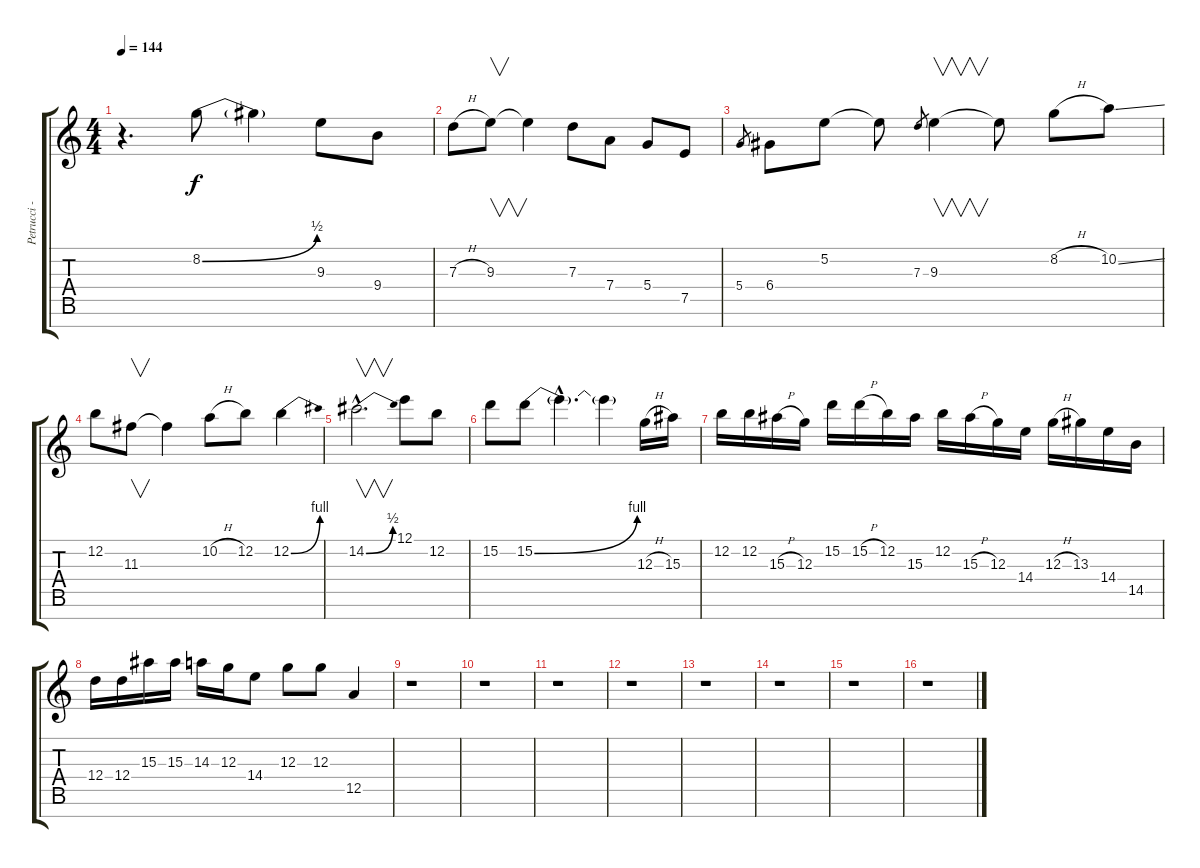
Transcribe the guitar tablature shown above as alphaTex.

\track ("Petrucci - Distortion 7st." "Petrucci -") {instrument overdrivenguitar}
\staff {score tabs}
\tuning (E4 B3 G3 D3 A2 E2 B1) {hide}
\ts (4 4)
\tempo 144
\clef g2
\ks c
r.4{d dy f} 8.2{be (bend 0 0 60 2)}.8 8.2{t}.4 9.3.8 9.4.8 |
7.3{h}.8 9.3.8{v} 9.3{t}.4 7.3.8 7.4.8 5.4.8 7.5.8 |
5.4.8{gr} 6.4.8 5.2.8 5.2{t}.8 7.3.8{gr} 9.3.4{v} 9.3{t}.8 8.2{h}.8 10.2{ss}.8 |
12.2.8 11.3.8{v} 11.3{t}.4 10.2{h}.8 12.2.8 12.2{be (bend 0 0 60 4)}.4 |
14.2{be (bend 0 0 60 2) hac}.2{v d} 12.1.8 12.2.8 |
15.2.8 15.2{be (bend 0 0 60 4)}.8 15.2{hac t}.4{d} 15.2{t}.4 12.3{h}.16 15.3.16 |
12.2.16 12.2.16 15.3{h}.16 12.3.16 15.2.16 15.2{h}.16 12.2.16 15.3.16 12.2.16 15.3{h}.16 12.3.16 14.4.16 12.3{h}.16 13.3.16 14.4.16 14.5.16 |
12.4.16 12.4.16 15.3.16 15.3.16 14.3.16 12.3.16 14.4.8 12.3.8 12.3.8 12.5.4 |
r.1 |
r.1 |
r.1 |
r.1 |
r.1 |
r.1 |
r.1 |
r.1
